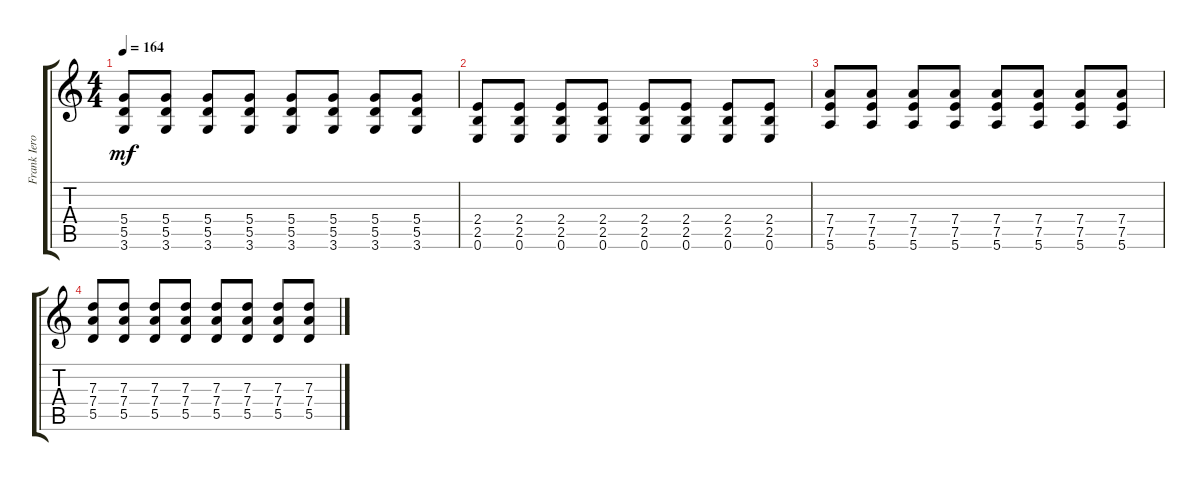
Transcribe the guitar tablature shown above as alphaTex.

\track ("Frank Iero" "Frank Iero") {instrument distortionguitar}
\staff {score tabs}
\tuning (E4 B3 G3 D3 A2 E2) {hide}
\ts (4 4)
\tempo 164
\clef g2
\ks c
(5.4 5.5 3.6).8{dy mf} (5.4 5.5 3.6).8 (5.4 5.5 3.6).8 (5.4 5.5 3.6).8 (5.4 5.5 3.6).8 (5.4 5.5 3.6).8 (5.4 5.5 3.6).8 (5.4 5.5 3.6).8 |
(2.4 2.5 0.6).8 (2.4 2.5 0.6).8 (2.4 2.5 0.6).8 (2.4 2.5 0.6).8 (2.4 2.5 0.6).8 (2.4 2.5 0.6).8 (2.4 2.5 0.6).8 (2.4 2.5 0.6).8 |
(7.4 7.5 5.6).8 (7.4 7.5 5.6).8 (7.4 7.5 5.6).8 (7.4 7.5 5.6).8 (7.4 7.5 5.6).8 (7.4 7.5 5.6).8 (7.4 7.5 5.6).8 (7.4 7.5 5.6).8 |
(7.3 7.4 5.5).8 (7.3 7.4 5.5).8 (7.3 7.4 5.5).8 (7.3 7.4 5.5).8 (7.3 7.4 5.5).8 (7.3 7.4 5.5).8 (7.3 7.4 5.5).8 (7.3 7.4 5.5).8
